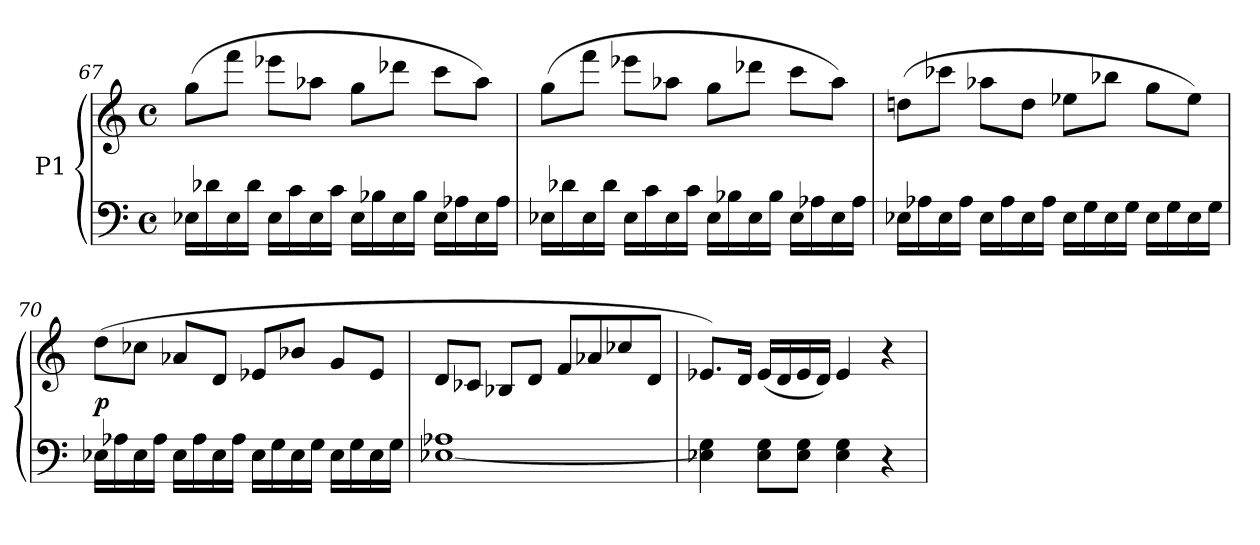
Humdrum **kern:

**kern	**kern	**dynam
*part1	*part1	*part1
*staff2	*staff1	*staff1/2
*I"P1	*	*
*clefF4	*clefG2	*
*k[]	*k[]	*
*M4/4	*M4/4	*
*met(c)	*met(c)	*
=67	=67	=67
16E-X\LL	(8gg\L	.
16d-X\	.	.
16E-\	8fff\J	.
16d-\JJ	.	.
16E-\LL	8eee-X\L	.
16c\	.	.
16E-\	8aa-X\J	.
16c\JJ	.	.
16E-\LL	8gg\L	.
16B-X\	.	.
16E-\	8ddd-X\J	.
16B-\JJ	.	.
16E-\LL	8ccc\L	.
16A-X\	.	.
16E-\	8aa-\J)	.
16A-\JJ	.	.
=68	=68	=68
16E-X\LL	(8gg\L	.
16d-X\	.	.
16E-\	8fff\J	.
16d-\JJ	.	.
16E-\LL	8eee-X\L	.
16c\	.	.
16E-\	8aa-X\J	.
16c\JJ	.	.
16E-\LL	8gg\L	.
16B-X\	.	.
16E-\	8ddd-X\J	.
16B-\JJ	.	.
16E-\LL	8ccc\L	.
16A-X\	.	.
16E-\	8aa-\J)	.
16A-\JJ	.	.
!!LO:LB:g=z
=69	=69	=69
16E-X\LL	(8ddn\L	.
16A-X\	.	.
16E-\	8ccc-X\J	.
16A-\JJ	.	.
16E-\LL	8aa-X\L	.
16A-\	.	.
16E-\	8dd\J	.
16A-\JJ	.	.
16E-\LL	8ee-X\L	.
16G\	.	.
16E-\	8bb-X\J	.
16G\JJ	.	.
16E-\LL	8gg\L	.
16G\	.	.
16E-\	8ee-\J)	.
16G\JJ	.	.
=70	=70	=70
!	!	!LO:DY:a=2
16E-X\LL	(8dd\L	p
16A-X\	.	.
16E-\	8cc-X\J	.
16A-\JJ	.	.
16E-\LL	8a-X/L	.
16A-\	.	.
16E-\	8d/J	.
16A-\JJ	.	.
16E-\LL	8e-X/L	.
16G\	.	.
16E-\	8b-X/J	.
16G\JJ	.	.
16E-\LL	8g/L	.
16G\	.	.
16E-\	8e-/J	.
16G\JJ	.	.
=71	=71	=71
[1E-X 1A-X	8d/L	.
.	8c-X/J	.
.	8B-X/L	.
.	8d/J	.
.	8f/L	.
.	8a-X/	.
.	8cc-X/	.
.	8d/J	.
!!LO:LB:g=z
=72	=72	=72
4E-X\] 4G\	8.e-X/L)	.
.	16d/Jk	.
8E-\ 8G\L	(16e-/LL	.
.	16d/	.
8E-\ 8G\J	16e-/	.
.	16d/JJ)	.
4E-\ 4G\	4e-/	.
4r	4r	.
=	=	=
*-	*-	*-
